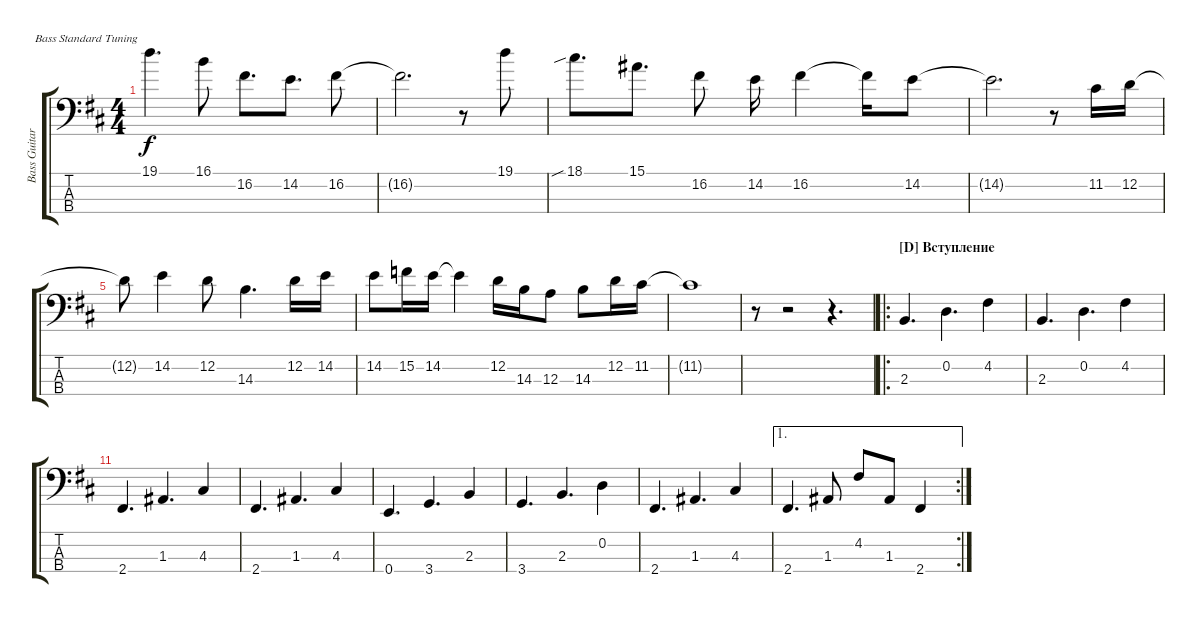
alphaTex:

\bracketExtendMode groupsimilarinstruments
\multiTrackTrackNamePolicy hidden
\firstSystemTrackNameMode fullname
\otherSystemsTrackNameMode fullname
\otherSystemsTrackNameOrientation horizontal
\defaultBarNumberDisplay FirstOfSystem
\track ("Bass Guitar" "E-Bass") {instrument electricbassfinger}
\staff {score tabs}
\tuning (G2 D2 A1 E1)
\ts (4 4)
\tempo (90 hide)
\clef f4
\ks d
19.1.4{d dy f} 16.1.8 16.2.8{d} 14.2.8{d} 16.2.8 |
\scale
0.179087 16.2{t}.2{d} r.8 19.1.8 |
\scale
0.228365 18.1{sib}.8{d} 15.1.8{d} 16.2.8 14.2.16 16.2.4 16.2{t}.16 14.2.8 |
\scale
0.125653 14.2{t}.2{d} r.8 11.2.16 12.2.16 |
\scale
0.229196 12.2{t}.8 14.2.4 12.2.8 14.3.4{d} 12.2.16 14.2.16 |
\scale
0.242458 14.2.8 15.2.16 14.2.16 14.2{t}.4 12.2.16 14.3.16 12.3.8 14.3.8 12.2.16 11.2.16 |
11.2{t}.1 |
r.8 r.2 r.4{d} |
\ro
\section ("D" "Вступление")
2.3.4{d} 0.2.4{d} 4.2.4 |
2.3.4{d} 0.2.4{d} 4.2.4 |
2.4.4{d} 1.3.4{d} 4.3.4 |
2.4.4{d} 1.3.4{d} 4.3.4 |
\scale
0.224874 0.4.4{d} 3.4.4{d} 2.3.4 |
\scale
0.16206 3.4.4{d} 2.3.4{d} 0.2.4 |
\scale
0.13768 2.4.4{d} 1.3.4{d} 4.3.4 |
\ae 1
\rc 2
\scale
0.219064 2.4.4{d} 1.3.8 4.2.8 1.3.8 2.4.4
